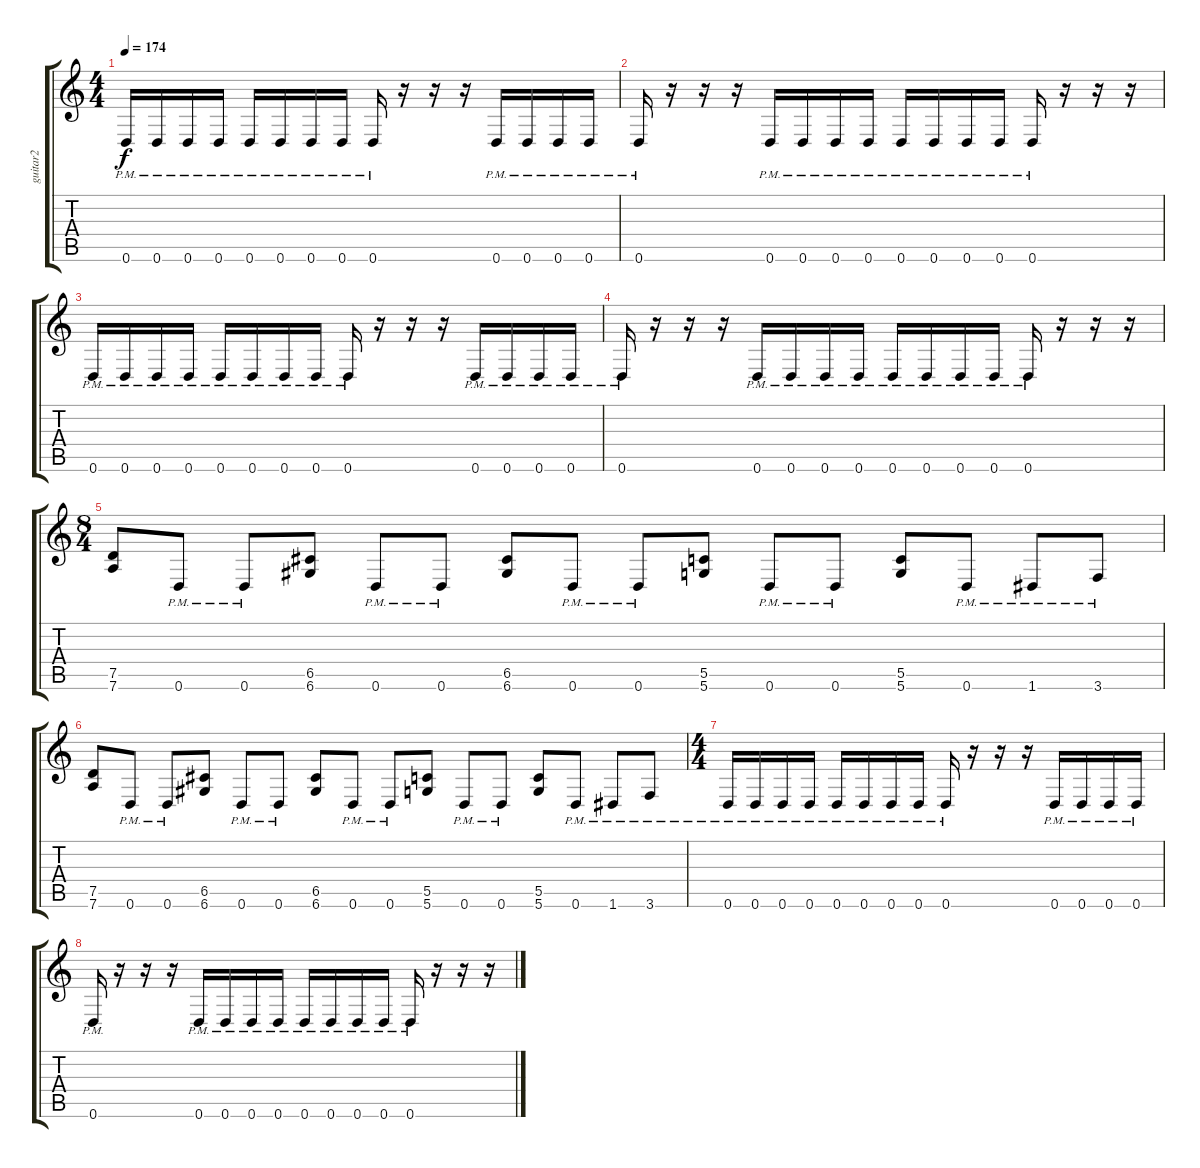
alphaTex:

\track ("guitar2" "guitar2") {instrument distortionguitar}
\staff {score tabs}
\tuning (D4 A3 F3 C3 G2 D2) {hide}
\ts (4 4)
\tempo 174
\clef g2
\ks c
0.6{pm}.16{dy f volume 10 instrument overdrivenguitar} 0.6{pm}.16 0.6{pm}.16 0.6{pm}.16 0.6{pm}.16 0.6{pm}.16 0.6{pm}.16 0.6{pm}.16 0.6{pm}.16 r.16 r.16 r.16 0.6{pm}.16 0.6{pm}.16 0.6{pm}.16 0.6{pm}.16 |
0.6{pm}.16 r.16 r.16 r.16 0.6{pm}.16 0.6{pm}.16 0.6{pm}.16 0.6{pm}.16 0.6{pm}.16 0.6{pm}.16 0.6{pm}.16 0.6{pm}.16 0.6{pm}.16 r.16 r.16 r.16 |
0.6{pm}.16 0.6{pm}.16 0.6{pm}.16 0.6{pm}.16 0.6{pm}.16 0.6{pm}.16 0.6{pm}.16 0.6{pm}.16 0.6{pm}.16 r.16 r.16 r.16 0.6{pm}.16 0.6{pm}.16 0.6{pm}.16 0.6{pm}.16 |
0.6{pm}.16 r.16 r.16 r.16 0.6{pm}.16 0.6{pm}.16 0.6{pm}.16 0.6{pm}.16 0.6{pm}.16 0.6{pm}.16 0.6{pm}.16 0.6{pm}.16 0.6{pm}.16 r.16 r.16 r.16 |
\ts (8 4)
(7.5 7.6).8 0.6{pm}.8 0.6{pm}.8 (6.5 6.6).8 0.6{pm}.8 0.6{pm}.8 (6.5 6.6).8 0.6{pm}.8 0.6{pm}.8 (5.5 5.6).8 0.6{pm}.8 0.6{pm}.8 (5.5 5.6).8 0.6{pm}.8 1.6{pm}.8 3.6{pm}.8 |
(7.5 7.6).8 0.6{pm}.8 0.6{pm}.8 (6.5 6.6).8 0.6{pm}.8 0.6{pm}.8 (6.5 6.6).8 0.6{pm}.8 0.6{pm}.8 (5.5 5.6).8 0.6{pm}.8 0.6{pm}.8 (5.5 5.6).8 0.6{pm}.8 1.6{pm}.8 3.6{pm}.8 |
\ts (4 4)
0.6{pm}.16 0.6{pm}.16 0.6{pm}.16 0.6{pm}.16 0.6{pm}.16 0.6{pm}.16 0.6{pm}.16 0.6{pm}.16 0.6{pm}.16 r.16 r.16 r.16 0.6{pm}.16 0.6{pm}.16 0.6{pm}.16 0.6{pm}.16 |
0.6{pm}.16 r.16 r.16 r.16 0.6{pm}.16 0.6{pm}.16 0.6{pm}.16 0.6{pm}.16 0.6{pm}.16 0.6{pm}.16 0.6{pm}.16 0.6{pm}.16 0.6{pm}.16 r.16 r.16 r.16
